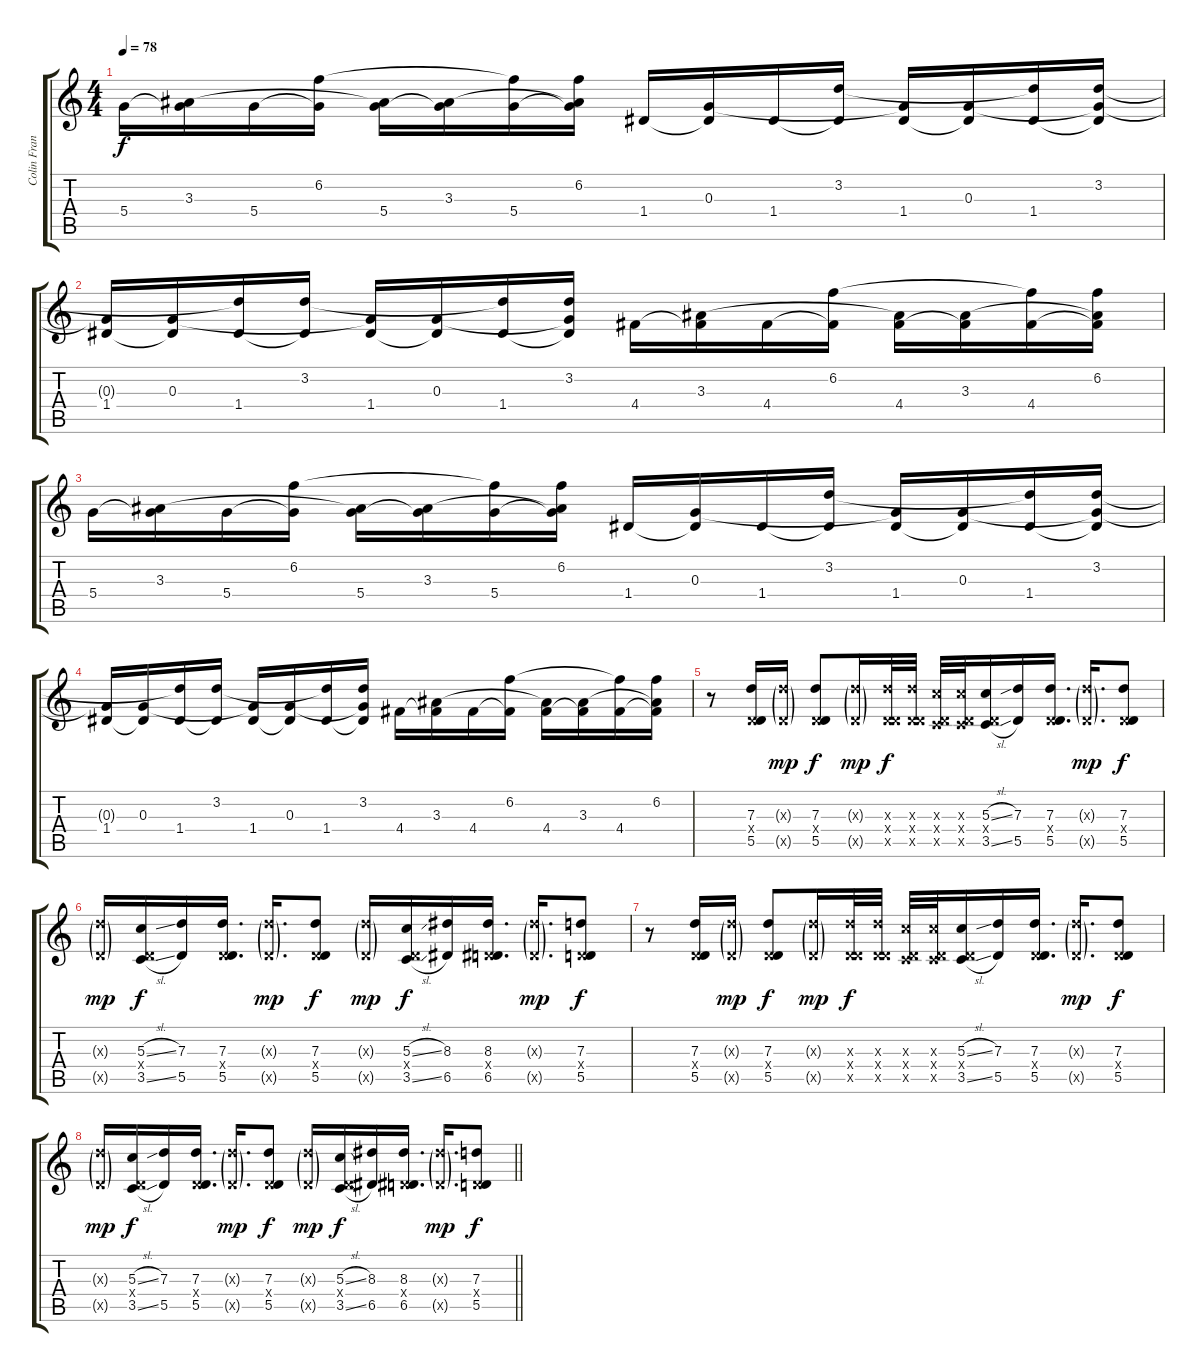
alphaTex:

\track ("Colin Frangicetto" "Colin Fran") {instrument distortionguitar}
\staff {score tabs}
\tuning (E4 B3 G3 D3 A2 D2) {hide}
\ts (4 4)
\tempo 78
\clef g2
\ks c
5.4.16{dy f} (3.3 5.4{t}).16 5.4.16 (6.2 5.4{t}).16 (3.3{t} 5.4).16 (3.3 5.4{t}).16 (6.2{t} 5.4).16 (6.2 3.3{t} 5.4{t}).16 1.4.16 (0.3 1.4{t}).16 1.4.16 (3.2 1.4{t}).16 (0.3{t} 1.4).16 (0.3 1.4{t}).16 (3.2{t} 1.4).16 (3.2 0.3{t} 1.4{t}).16 |
(0.3{t} 1.4).16 (0.3 1.4{t}).16 (3.2{t} 1.4).16 (3.2 1.4{t}).16 (0.3{t} 1.4).16 (0.3 1.4{t}).16 (3.2{t} 1.4).16 (3.2 0.3{t} 1.4{t}).16 4.4.16 (3.3 4.4{t}).16 4.4.16 (6.2 4.4{t}).16 (3.3{t} 4.4).16 (3.3 4.4{t}).16 (6.2{t} 4.4).16 (6.2 3.3{t} 4.4{t}).16 |
5.4.16 (3.3 5.4{t}).16 5.4.16 (6.2 5.4{t}).16 (3.3{t} 5.4).16 (3.3 5.4{t}).16 (6.2{t} 5.4).16 (6.2 3.3{t} 5.4{t}).16 1.4.16 (0.3 1.4{t}).16 1.4.16 (3.2 1.4{t}).16 (0.3{t} 1.4).16 (0.3 1.4{t}).16 (3.2{t} 1.4).16 (3.2 0.3{t} 1.4{t}).16 |
(0.3{t} 1.4).16 (0.3 1.4{t}).16 (3.2{t} 1.4).16 (3.2 1.4{t}).16 (0.3{t} 1.4).16 (0.3 1.4{t}).16 (3.2{t} 1.4).16 (3.2 0.3{t} 1.4{t}).16 4.4.16 (3.3 4.4{t}).16 4.4.16 (6.2 4.4{t}).16 (3.3{t} 4.4).16 (3.3 4.4{t}).16 (6.2{t} 4.4).16 (6.2 3.3{t} 4.4{t}).16 |
r.8{instrument distortionguitar} (7.3 0.4{x} 5.5).16 (7.3{g x} 5.5{g x}).16{dy mp} (7.3 0.4{x} 5.5).8{dy f} (7.3{g x} 5.5{g x}).16{dy mp} (7.3{x} 0.4{x} 5.5{x}).32{dy f} (7.3{x} 0.4{x} 5.5{x}).32 (5.3{x} 0.4{x} 3.5{x}).32 (5.3{x} 0.4{x} 3.5{x}).32 (5.3{sl} 0.4{x} 3.5{sl}).16 (7.3 5.5).16 (7.3 0.4{x} 5.5).16{d} (7.3{g x} 5.5{g x}).16{d dy mp} (7.3 0.4{x} 5.5).8{dy f} |
(7.3{g x} 5.5{g x}).16{dy mp} (5.3{sl} 0.4{x} 3.5{sl}).16{dy f} (7.3 5.5).16 (7.3 0.4{x} 5.5).16{d} (7.3{g x} 5.5{g x}).16{d dy mp} (7.3 0.4{x} 5.5).8{dy f} (7.3{g x} 5.5{g x}).16{dy mp} (5.3{sl} 0.4{x} 3.5{sl}).16{dy f} (8.3 6.5).16 (8.3 0.4{x} 6.5).16{d} (8.3{g x} 6.5{g x}).16{d dy mp} (7.3 0.4{x} 5.5).8{dy f} |
r.8 (7.3 0.4{x} 5.5).16 (7.3{g x} 5.5{g x}).16{dy mp} (7.3 0.4{x} 5.5).8{dy f} (7.3{g x} 5.5{g x}).16{dy mp} (7.3{x} 0.4{x} 5.5{x}).32{dy f} (7.3{x} 0.4{x} 5.5{x}).32 (5.3{x} 0.4{x} 3.5{x}).32 (5.3{x} 0.4{x} 3.5{x}).32 (5.3{sl} 0.4{x} 3.5{sl}).16 (7.3 5.5).16 (7.3 0.4{x} 5.5).16{d} (7.3{g x} 5.5{g x}).16{d dy mp} (7.3 0.4{x} 5.5).8{dy f} |
\barLineRight lightlight
(7.3{g x} 5.5{g x}).16{dy mp} (5.3{sl} 0.4{x} 3.5{sl}).16{dy f} (7.3 5.5).16 (7.3 0.4{x} 5.5).16{d} (7.3{g x} 5.5{g x}).16{d dy mp} (7.3 0.4{x} 5.5).8{dy f} (7.3{g x} 5.5{g x}).16{dy mp} (5.3{sl} 0.4{x} 3.5{sl}).16{dy f} (8.3 6.5).16 (8.3 0.4{x} 6.5).16{d} (8.3{g x} 6.5{g x}).16{d dy mp} (7.3 0.4{x} 5.5).8{dy f}
